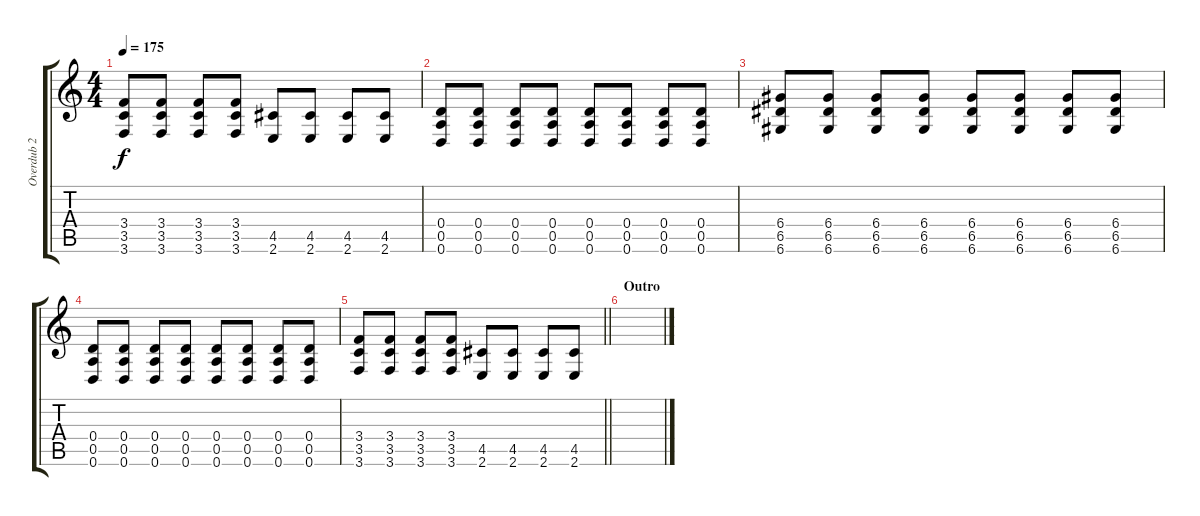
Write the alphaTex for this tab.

\track ("Overdub 2" "Overdub 2") {instrument distortionguitar}
\staff {score tabs}
\tuning (E4 B3 G3 D3 A2 D2) {hide}
\ts (4 4)
\tempo 175
\clef g2
\ks c
(3.4 3.5 3.6).8{dy f} (3.4 3.5 3.6).8 (3.4 3.5 3.6).8 (3.4 3.5 3.6).8 (4.5 2.6).8 (4.5 2.6).8 (4.5 2.6).8 (4.5 2.6).8 |
(0.4 0.5 0.6).8 (0.4 0.5 0.6).8 (0.4 0.5 0.6).8 (0.4 0.5 0.6).8 (0.4 0.5 0.6).8 (0.4 0.5 0.6).8 (0.4 0.5 0.6).8 (0.4 0.5 0.6).8 |
(6.4 6.5 6.6).8 (6.4 6.5 6.6).8 (6.4 6.5 6.6).8 (6.4 6.5 6.6).8 (6.4 6.5 6.6).8 (6.4 6.5 6.6).8 (6.4 6.5 6.6).8 (6.4 6.5 6.6).8 |
(0.4 0.5 0.6).8 (0.4 0.5 0.6).8 (0.4 0.5 0.6).8 (0.4 0.5 0.6).8 (0.4 0.5 0.6).8 (0.4 0.5 0.6).8 (0.4 0.5 0.6).8 (0.4 0.5 0.6).8 |
\barLineRight lightlight
(3.4 3.5 3.6).8 (3.4 3.5 3.6).8 (3.4 3.5 3.6).8 (3.4 3.5 3.6).8 (4.5 2.6).8 (4.5 2.6).8 (4.5 2.6).8 (4.5 2.6).8 |
\section ("" "Outro")
